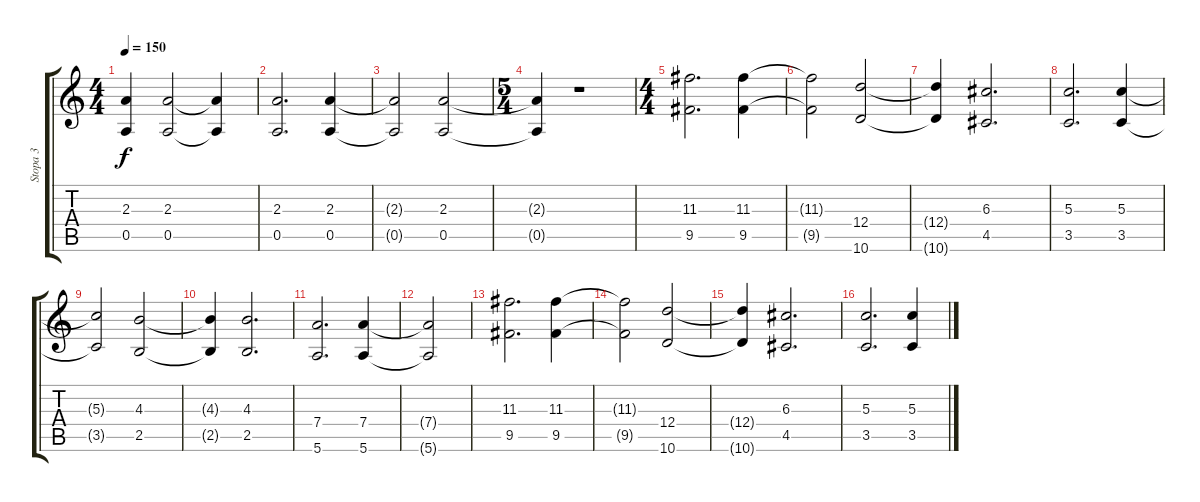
\track ("Stopa 3" "Stopa 3") {instrument distortionguitar}
\staff {score tabs}
\tuning (E4 B3 G3 D3 A2 E2) {hide}
\ts (4 4)
\tempo 150
\clef g2
\ks c
(2.3{t} 0.5{t}).4{dy f} (2.3 0.5).2 (2.3{t} 0.5{t}).4 |
(2.3 0.5).2{d} (2.3 0.5).4 |
(2.3{t} 0.5{t}).2 (2.3 0.5).2 |
\ts (5 4)
(2.3{t} 0.5{t}).4 r.1 |
\ts (4 4)
(11.3 9.5).2{d} (11.3 9.5).4 |
(11.3{t} 9.5{t}).2 (12.4 10.6).2 |
(12.4{t} 10.6{t}).4 (6.3 4.5).2{d} |
(5.3 3.5).2{d} (5.3 3.5).4 |
(5.3{t} 3.5{t}).2 (4.3 2.5).2 |
(4.3{t} 2.5{t}).4 (4.3 2.5).2{d} |
(7.4 5.6).2{d} (7.4 5.6).4 |
(7.4{t} 5.6{t}).2 |
(11.3 9.5).2{d} (11.3 9.5).4 |
(11.3{t} 9.5{t}).2 (12.4 10.6).2 |
(12.4{t} 10.6{t}).4 (6.3 4.5).2{d} |
(5.3 3.5).2{d} (5.3 3.5).4
